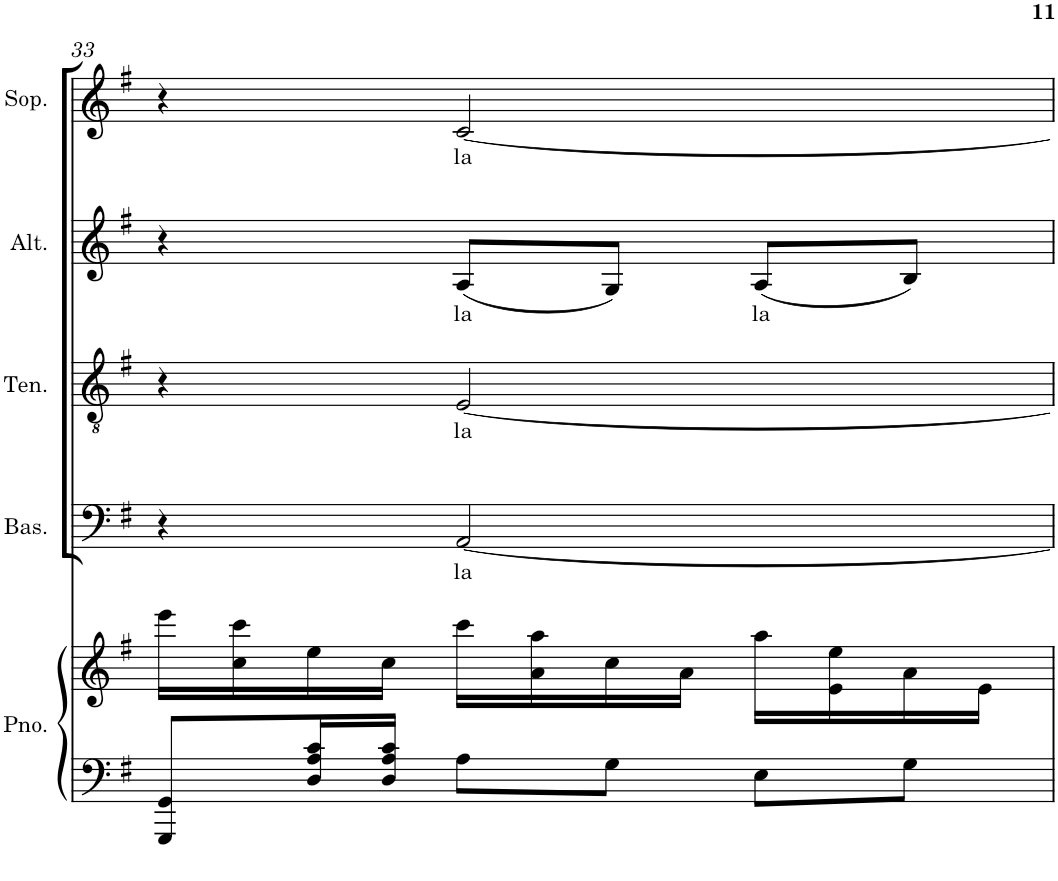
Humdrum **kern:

**kern	**kern	**kern	**text	**kern	**text	**kern	**text	**kern	**text
*part5	*part5	*part4	*part4	*part3	*part3	*part2	*part2	*part1	*part1
*staff6	*staff5	*staff4	*staff4	*staff3	*staff3	*staff2	*staff2	*staff1	*staff1
*I"Piano	*	*I"Bass	*	*I"Tenor	*	*I"Alto	*	*I"Soprano	*
*I'Pno.	*	*I'Bas.	*	*I'Ten.	*	*I'Alt.	*	*I'Sop.	*
!!LO:PB:g=z
*clefF4	*clefG2	*clefF4	*	*clefGv2	*	*clefG2	*	*clefG2	*
*k[f#]	*k[f#]	*k[f#]	*	*k[f#]	*	*k[f#]	*	*k[f#]	*
*G:	*G:	*G:	*	*G:	*	*G:	*	*G:	*
*M3/4	*M3/4	*M3/4	*	*M3/4	*	*M3/4	*	*M3/4	*
=33	=33	=33	=33	=33	=33	=33	=33	=33	=33
8GGG/ 8GG/L	16eee\LL	4r	.	4r	.	4r	.	4r	.
.	16cc\ 16ccc\	.	.	.	.	.	.	.	.
16D/ 16A/ 16c/L	16ee\	.	.	.	.	.	.	.	.
16D/ 16A/ 16c/JJ	16cc\JJ	.	.	.	.	.	.	.	.
!	!	!	!LO:LY:b	!	!LO:LY:b	!	!LO:LY:b	!	!LO:LY:b
8A\L	16ccc\LL	[2AA/	la	[2E/	la	(8A/L	la	[2c/	la
.	16a\ 16aa\	.	.	.	.	.	.	.	.
8G\J	16cc\	.	.	.	.	8G/J)	.	.	.
.	16a\JJ	.	.	.	.	.	.	.	.
!	!	!	!	!	!	!	!LO:LY:b	!	!
8E\L	16aa\LL	.	.	.	.	(8A/L	la	.	.
.	16e\ 16ee\	.	.	.	.	.	.	.	.
8G\J	16a\	.	.	.	.	8B/J)	.	.	.
.	16e\JJ	.	.	.	.	.	.	.	.
=	=	=	=	=	=	=	=	=	=
*-	*-	*-	*-	*-	*-	*-	*-	*-	*-
